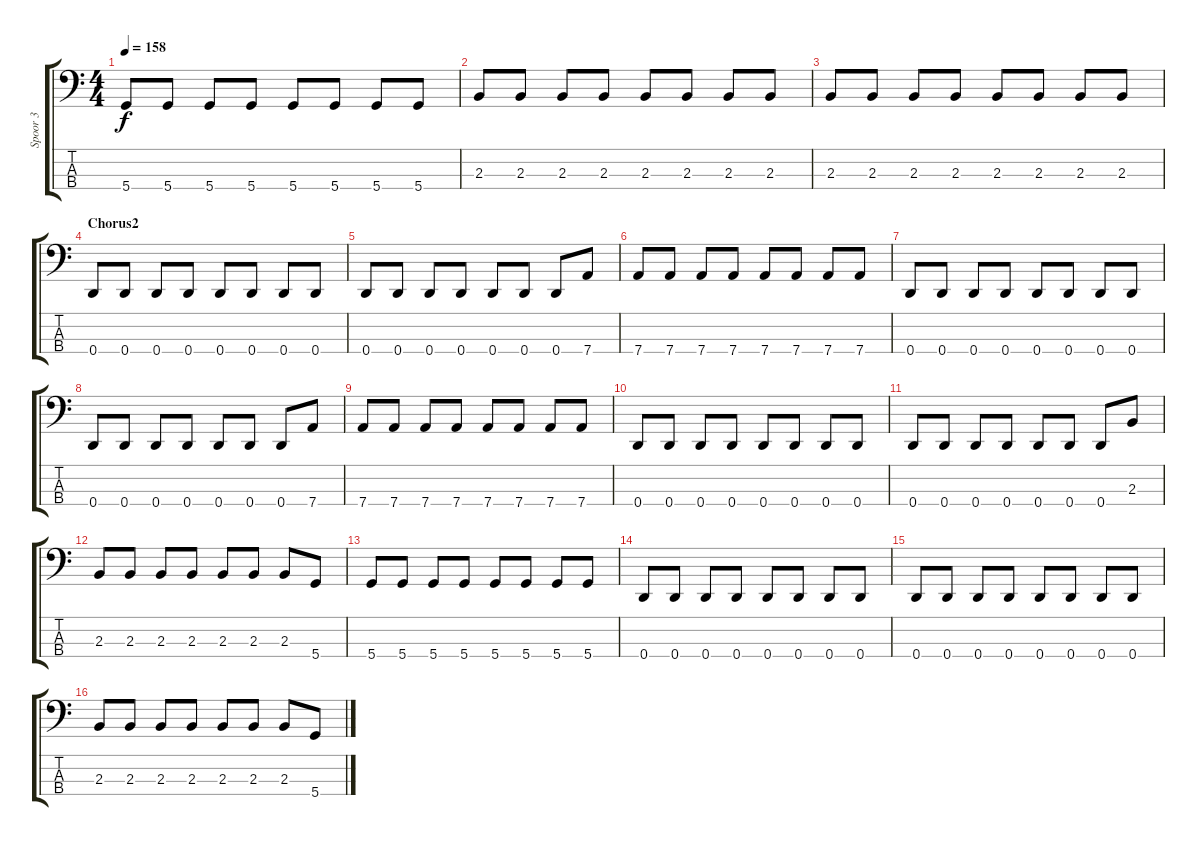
\track ("Spoor 3" "Spoor 3") {instrument electricbasspick}
\staff {score tabs}
\tuning (G2 D2 A1 D1) {hide}
\ts (4 4)
\tempo 158
\clef f4
\ks c
5.4.8{dy f} 5.4.8 5.4.8 5.4.8 5.4.8 5.4.8 5.4.8 5.4.8 |
2.3.8 2.3.8 2.3.8 2.3.8 2.3.8 2.3.8 2.3.8 2.3.8 |
2.3.8 2.3.8 2.3.8 2.3.8 2.3.8 2.3.8 2.3.8 2.3.8 |
\section ("" "Chorus2")
0.4.8 0.4.8 0.4.8 0.4.8 0.4.8 0.4.8 0.4.8 0.4.8 |
0.4.8 0.4.8 0.4.8 0.4.8 0.4.8 0.4.8 0.4.8 7.4.8 |
7.4.8 7.4.8 7.4.8 7.4.8 7.4.8 7.4.8 7.4.8 7.4.8 |
0.4.8 0.4.8 0.4.8 0.4.8 0.4.8 0.4.8 0.4.8 0.4.8 |
0.4.8 0.4.8 0.4.8 0.4.8 0.4.8 0.4.8 0.4.8 7.4.8 |
7.4.8 7.4.8 7.4.8 7.4.8 7.4.8 7.4.8 7.4.8 7.4.8 |
0.4.8 0.4.8 0.4.8 0.4.8 0.4.8 0.4.8 0.4.8 0.4.8 |
0.4.8 0.4.8 0.4.8 0.4.8 0.4.8 0.4.8 0.4.8 2.3.8 |
2.3.8 2.3.8 2.3.8 2.3.8 2.3.8 2.3.8 2.3.8 5.4.8 |
5.4.8 5.4.8 5.4.8 5.4.8 5.4.8 5.4.8 5.4.8 5.4.8 |
0.4.8 0.4.8 0.4.8 0.4.8 0.4.8 0.4.8 0.4.8 0.4.8 |
0.4.8 0.4.8 0.4.8 0.4.8 0.4.8 0.4.8 0.4.8 0.4.8 |
2.3.8 2.3.8 2.3.8 2.3.8 2.3.8 2.3.8 2.3.8 5.4.8
